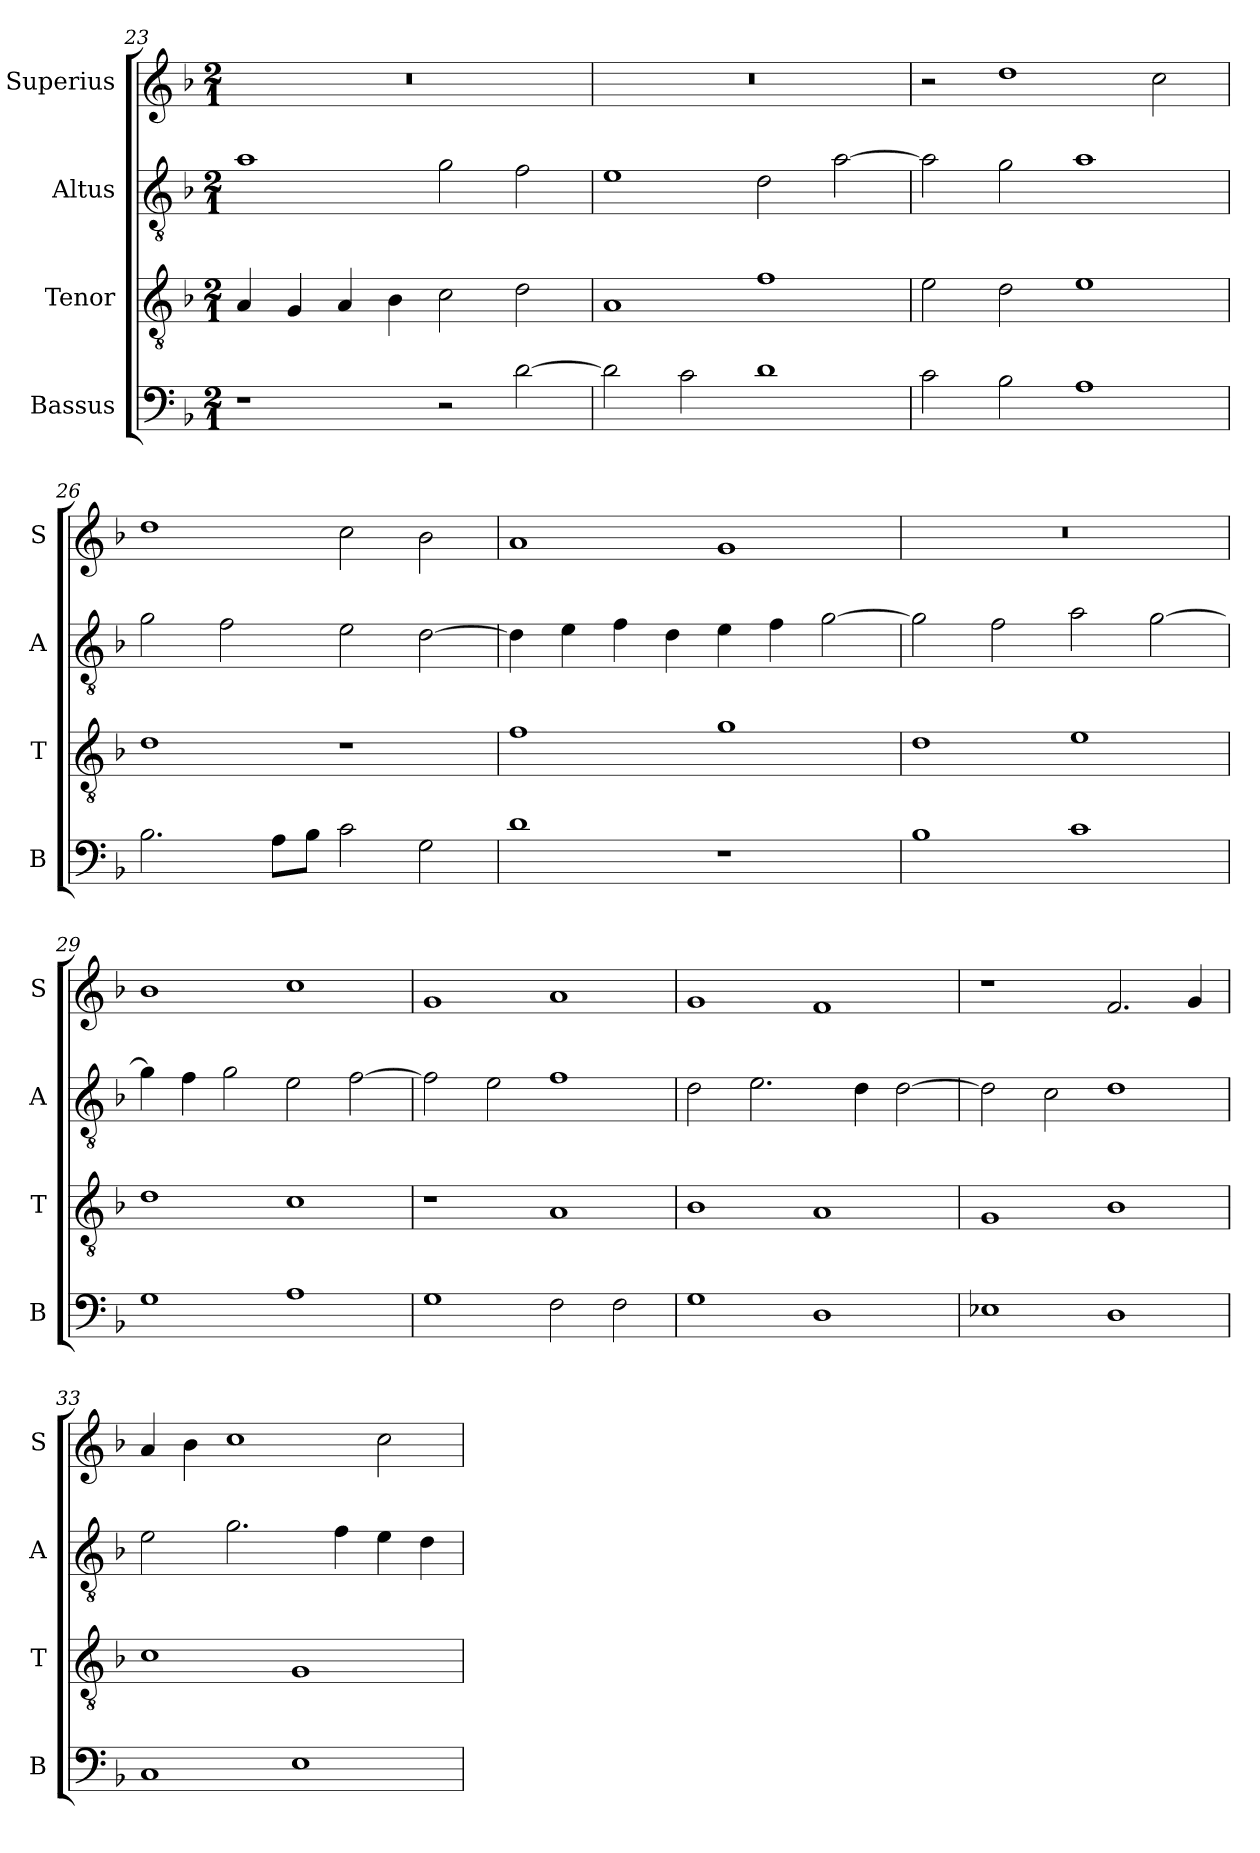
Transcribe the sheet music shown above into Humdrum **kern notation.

**kern	**kern	**kern	**kern
*part4	*part3	*part2	*part1
*staff4	*staff3	*staff2	*staff1
*I"Bassus	*I"Tenor	*I"Altus	*I"Superius
*I'B	*I'T	*I'A	*I'S
*clefF4	*clefGv2	*clefGv2	*clefG2
*k[b-]	*k[b-]	*k[b-]	*k[b-]
*F:	*F:	*F:	*F:
*M2/1	*M2/1	*M2/1	*M2/1
=23	=23	=23	=23
1r	4A	1a	0r
.	4G	.	.
.	4A	.	.
.	4B-	.	.
2r	2c	2g	.
[2d	2d	2f	.
=24	=24	=24	=24
2d]	1A	1e	0r
2c	.	.	.
1d	1f	2d	.
.	.	[2a	.
=25	=25	=25	=25
2c	2e	2a]	2r
2B-	2d	2g	1dd
1A	1e	1a	.
.	.	.	2cc
=26	=26	=26	=26
2.B-	1d	2g	1dd
.	.	2f	.
8AL	.	.	.
8B-J	.	.	.
2c	1r	2e	2cc
2G	.	[2d	2b-
=27	=27	=27	=27
1d	1f	4d]	1a
.	.	4e	.
.	.	4f	.
.	.	4d	.
1r	1g	4e	1g
.	.	4f	.
.	.	[2g	.
=28	=28	=28	=28
1B-	1d	2g]	0r
.	.	2f	.
1c	1e	2a	.
.	.	[2g	.
=29	=29	=29	=29
1G	1d	4g]	1b-
.	.	4f	.
.	.	2g	.
1A	1c	2e	1cc
.	.	[2f	.
=30	=30	=30	=30
1G	1r	2f]	1g
.	.	2e	.
2F	1A	1f	1a
2F	.	.	.
=31	=31	=31	=31
1G	1B-	2d	1g
.	.	2.e	.
1D	1A	.	1f
.	.	4d	.
.	.	[2d	.
=32	=32	=32	=32
1E-X	1G	2d]	1r
.	.	2c	.
1D	1B-	1d	2.f
.	.	.	4g
=33	=33	=33	=33
1C	1c	2e	4a
.	.	.	4b-
.	.	2.g	1cc
1E	1G	.	.
.	.	4f	.
.	.	4e	2cc
.	.	4d	.
=	=	=	=
*-	*-	*-	*-
